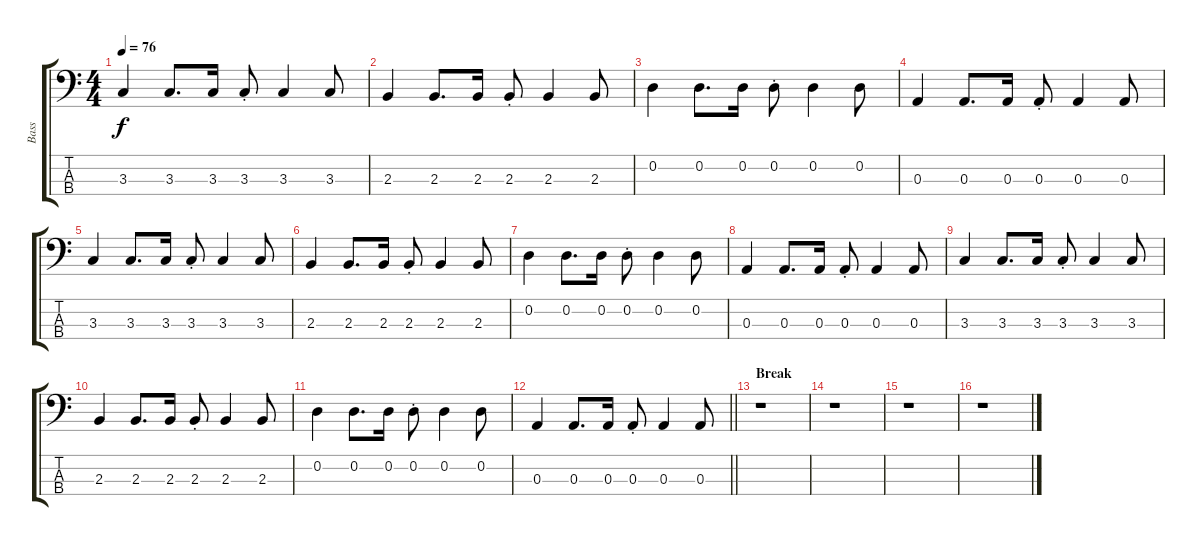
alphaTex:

\track ("Bass" "Bass") {instrument electricbassfinger}
\staff {score tabs}
\tuning (G2 D2 A1 E1) {hide}
\ts (4 4)
\tempo 76
\clef f4
\ks c
3.3.4{dy f} 3.3.8{d} 3.3.16 3.3{st}.8 3.3.4 3.3.8 |
2.3.4 2.3.8{d} 2.3.16 2.3{st}.8 2.3.4 2.3.8 |
0.2.4 0.2.8{d} 0.2.16 0.2{st}.8 0.2.4 0.2.8 |
0.3.4 0.3.8{d} 0.3.16 0.3{st}.8 0.3.4 0.3.8 |
3.3.4 3.3.8{d} 3.3.16 3.3{st}.8 3.3.4 3.3.8 |
2.3.4 2.3.8{d} 2.3.16 2.3{st}.8 2.3.4 2.3.8 |
0.2.4 0.2.8{d} 0.2.16 0.2{st}.8 0.2.4 0.2.8 |
0.3.4 0.3.8{d} 0.3.16 0.3{st}.8 0.3.4 0.3.8 |
3.3.4 3.3.8{d} 3.3.16 3.3{st}.8 3.3.4 3.3.8 |
2.3.4 2.3.8{d} 2.3.16 2.3{st}.8 2.3.4 2.3.8 |
0.2.4 0.2.8{d} 0.2.16 0.2{st}.8 0.2.4 0.2.8 |
\barLineRight lightlight
0.3.4 0.3.8{d} 0.3.16 0.3{st}.8 0.3.4 0.3.8 |
\section ("" "Break")
r.1 |
r.1 |
r.1 |
r.1
